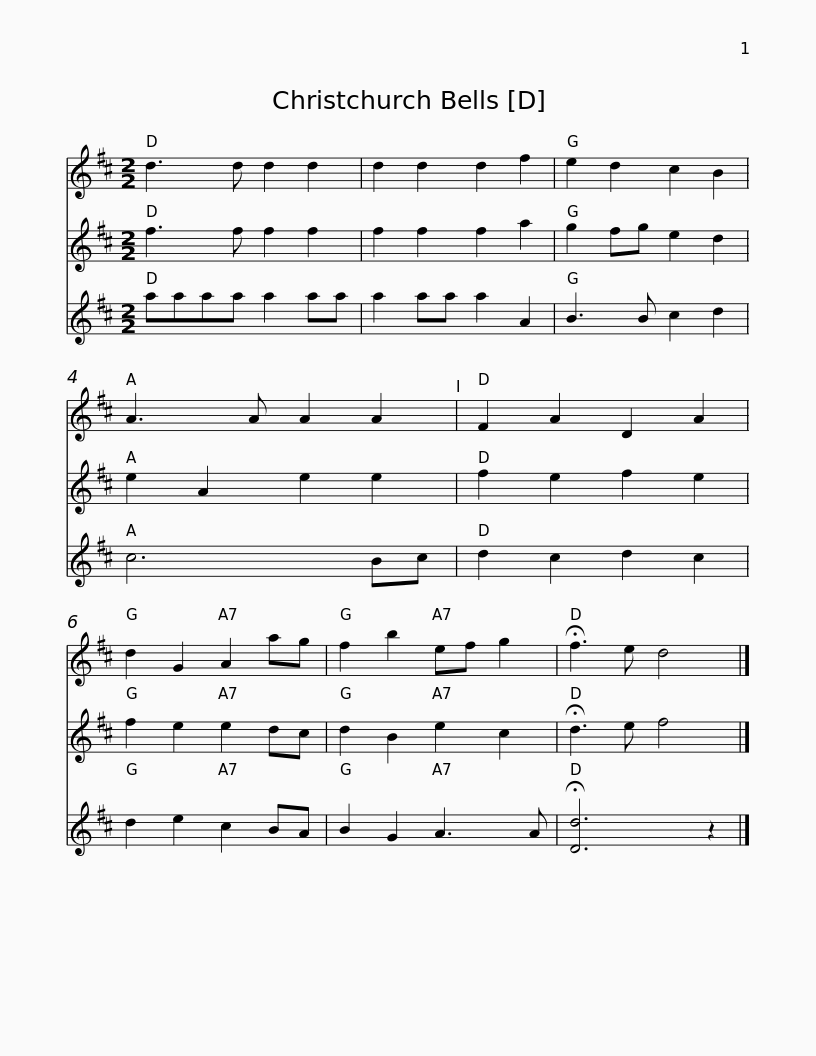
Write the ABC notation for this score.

X:1
%%score 1 2 3
L:1/8
M:2/2
I:linebreak $
K:D
V:1 treble
V:2 treble
V:3 treble
V:1
 d3 d d2 d2 | d2 d2 d2 f2 | e2 d2 c2 B2 | A3 A A2 A2 | F2 A2 D2 A2 | %5
 d2 G2 A2 ag |$ f2 b2 ef g2 | !fermata!f3 e d4 |] %8
V:2
 f3 f f2 f2 | f2 f2 f2 a2 | g2 fg e2 d2 | e2 A2 e2 e2 | f2 e2 f2 e2 | %5
 f2 e2 e2 dc |$ d2 B2 e2 c2 | !fermata!d3 e f4 |] %8
V:3
 aaaa a2 aa | a2 aa a2 A2 | B3 B c2 d2 | c6 Bc | d2 c2 d2 c2 | %5
 d2 e2 c2 BA |$ B2 G2 A3 A | !fermata![Dd]6 z2 |] %8
